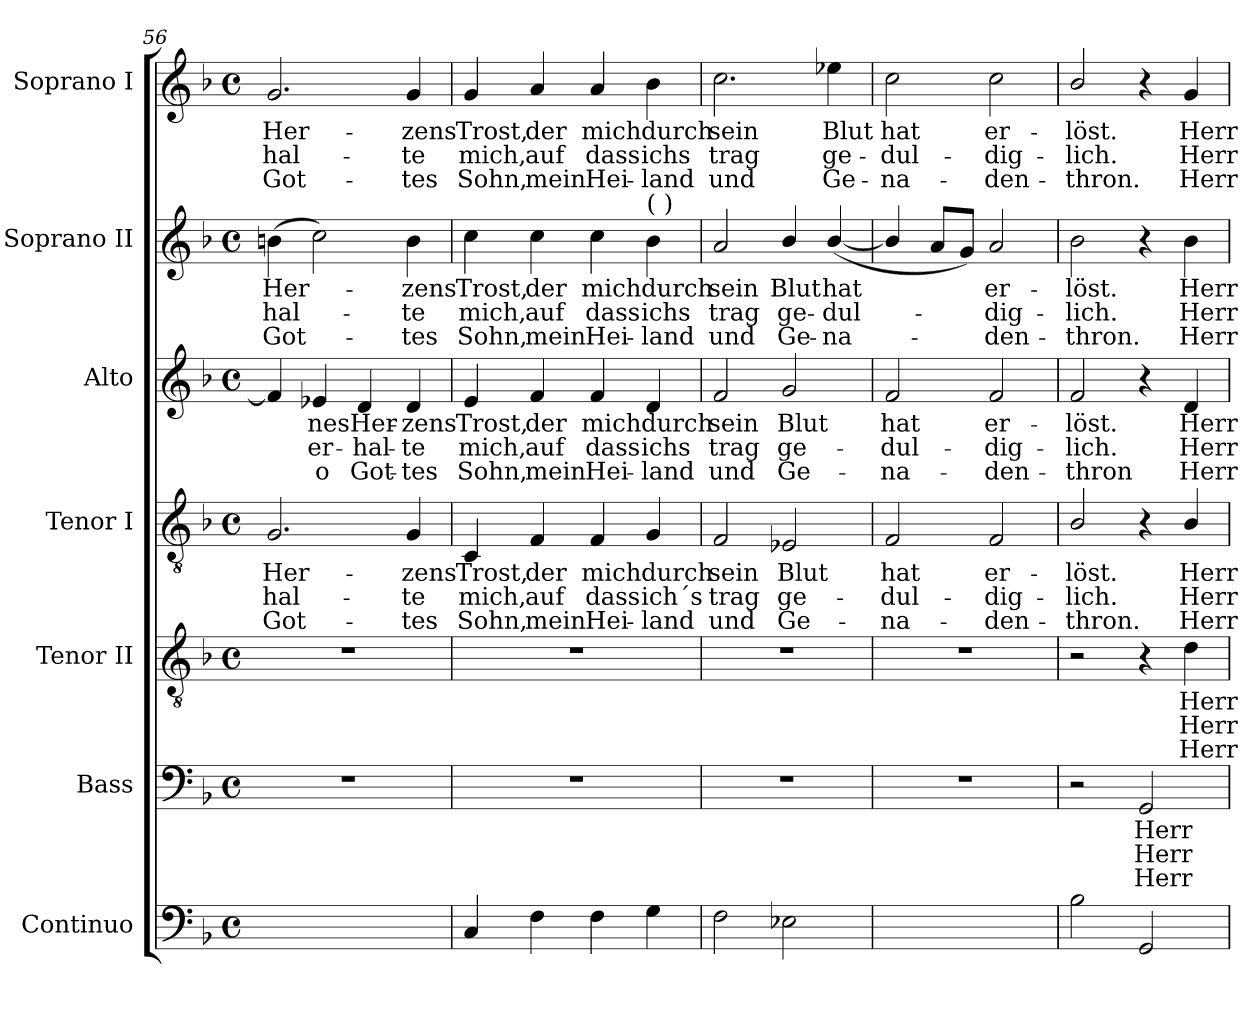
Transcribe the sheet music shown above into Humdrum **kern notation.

**kern	**text	**text	**kern	**text	**text	**text	**kern	**text	**text	**text	**kern	**text	**text	**text	**kern	**text	**text	**text	**kern	**text	**text	**text	**kern	**text	**text	**text
*part7	*part7	*part7	*part6	*part6	*part6	*part6	*part5	*part5	*part5	*part5	*part4	*part4	*part4	*part4	*part3	*part3	*part3	*part3	*part2	*part2	*part2	*part2	*part1	*part1	*part1	*part1
*staff7	*staff7	*staff7	*staff6	*staff6	*staff6	*staff6	*staff5	*staff5	*staff5	*staff5	*staff4	*staff4	*staff4	*staff4	*staff3	*staff3	*staff3	*staff3	*staff2	*staff2	*staff2	*staff2	*staff1	*staff1	*staff1	*staff1
*I"Continuo	*	*	*I"Bass	*	*	*	*I"Tenor II	*	*	*	*I"Tenor I	*	*	*	*I"Alto	*	*	*	*I"Soprano II	*	*	*	*I"Soprano I	*	*	*
*	*	*	*I'B	*	*	*	*I'T II	*	*	*	*I'T I	*	*	*	*I'A	*	*	*	*I'S II	*	*	*	*I'S I	*	*	*
*clefF4	*	*	*clefF4	*	*	*	*clefGv2	*	*	*	*clefGv2	*	*	*	*clefG2	*	*	*	*clefG2	*	*	*	*clefG2	*	*	*
*k[b-]	*	*	*k[b-]	*	*	*	*k[b-]	*	*	*	*k[b-]	*	*	*	*k[b-]	*	*	*	*k[b-]	*	*	*	*k[b-]	*	*	*
*F:	*	*	*F:	*	*	*	*F:	*	*	*	*F:	*	*	*	*F:	*	*	*	*F:	*	*	*	*F:	*	*	*
*M4/4	*	*	*M4/4	*	*	*	*M4/4	*	*	*	*M4/4	*	*	*	*M4/4	*	*	*	*M4/4	*	*	*	*M4/4	*	*	*
*met(c)	*	*	*met(c)	*	*	*	*met(c)	*	*	*	*met(c)	*	*	*	*met(c)	*	*	*	*met(c)	*	*	*	*met(c)	*	*	*
=56	=56	=56	=56	=56	=56	=56	=56	=56	=56	=56	=56	=56	=56	=56	=56	=56	=56	=56	=56	=56	=56	=56	=56	=56	=56	=56
!	!LO:LY:b	!	!	!	!	!	!	!	!	!	!	!LO:LY:b	!LO:LY:b	!LO:LY:b	!	!	!	!	!	!LO:LY:b	!LO:LY:b	!LO:LY:b	!	!LO:LY:b	!LO:LY:b	!LO:LY:b
[4Gyy	7	.	1r	.	.	.	1r	.	.	.	2.G	Her-	-hal-	-Got-	4f]	.	.	.	(>4bn	Her-	hal-	Got-	2.g	Her-	-hal-	-Got-
!	!LO:LY:b	!LO:LY:b	!	!	!	!	!	!	!	!	!	!	!	!	!	!LO:LY:b	!LO:LY:b	!LO:LY:b	!	!	!	!	!	!	!	!
4Gyy_	6	4	.	.	.	.	.	.	.	.	.	.	.	.	4e-X	nes	er-	-o	2cc)	.	.	.	.	.	.	.
!	!	!LO:LY:b	!	!	!	!	!	!	!	!	!	!	!	!	!	!LO:LY:b	!LO:LY:b	!LO:LY:b	!	!	!	!	!	!	!	!
4Gyy_	.	4	.	.	.	.	.	.	.	.	.	.	.	.	4d	Her-	-hal-	-Got-	.	.	.	.	.	.	.	.
!	!	!	!	!	!	!	!	!	!	!	!	!LO:LY:b	!LO:LY:b	!LO:LY:b	!	!LO:LY:b	!LO:LY:b	!LO:LY:b	!	!LO:LY:b	!LO:LY:b	!LO:LY:b	!	!LO:LY:b	!LO:LY:b	!LO:LY:b
4Gyy]	.	.	.	.	.	.	.	.	.	.	4G	-zens	te	tes	4d	-zens	te	tes	4b	zens	te	tes	4g	-zens	te	tes
=57	=57	=57	=57	=57	=57	=57	=57	=57	=57	=57	=57	=57	=57	=57	=57	=57	=57	=57	=57	=57	=57	=57	=57	=57	=57	=57
!	!	!	!	!	!	!	!	!	!	!	!	!LO:LY:b	!LO:LY:b	!LO:LY:b	!	!LO:LY:b	!LO:LY:b	!LO:LY:b	!	!LO:LY:b	!LO:LY:b	!LO:LY:b	!	!LO:LY:b	!LO:LY:b	!LO:LY:b
4C	.	.	1r	.	.	.	1r	.	.	.	4C	Trost,	mich,	Sohn,	4e	Trost,	mich,	Sohn,	4cc	Trost,	mich,	Sohn,	4g	Trost,	mich,	Sohn,
!	!	!	!	!	!	!	!	!	!	!	!	!LO:LY:b	!LO:LY:b	!LO:LY:b	!	!LO:LY:b	!LO:LY:b	!LO:LY:b	!	!LO:LY:b	!LO:LY:b	!LO:LY:b	!	!LO:LY:b	!LO:LY:b	!LO:LY:b
4F	.	.	.	.	.	.	.	.	.	.	4F	der	auf	mein	4f	der	auf	mein	4cc	der	auf	mein	4a	der	auf	mein
!	!	!	!	!	!	!	!	!	!	!	!	!LO:LY:b	!LO:LY:b	!LO:LY:b	!	!LO:LY:b	!LO:LY:b	!LO:LY:b	!	!LO:LY:b	!LO:LY:b	!LO:LY:b	!	!LO:LY:b	!LO:LY:b	!LO:LY:b
4F	.	.	.	.	.	.	.	.	.	.	4F	mich	dass	Hei-	4f	mich	dass	Hei-	4cc	mich	dass	Hei-	4a	mich	dass	Hei-
!	!	!	!	!	!	!	!	!	!	!	!	!	!	!	!	!	!	!	!LO:TX:a:t=(  )	!	!	!	!	!	!	!
!	!	!	!	!	!	!	!	!	!	!	!	!LO:LY:b	!LO:LY:b	!LO:LY:b	!	!LO:LY:b	!LO:LY:b	!LO:LY:b	!	!LO:LY:b	!LO:LY:b	!LO:LY:b	!	!LO:LY:b	!LO:LY:b	!LO:LY:b
4G	.	.	.	.	.	.	.	.	.	.	4G	-durch	ich´s	land	4d	-durch	ichs	land	4b-	-durch	ichs	land	4b-	-durch	ichs	land
=58	=58	=58	=58	=58	=58	=58	=58	=58	=58	=58	=58	=58	=58	=58	=58	=58	=58	=58	=58	=58	=58	=58	=58	=58	=58	=58
!	!	!	!	!	!	!	!	!	!	!	!	!LO:LY:b	!LO:LY:b	!LO:LY:b	!	!LO:LY:b	!LO:LY:b	!LO:LY:b	!	!LO:LY:b	!LO:LY:b	!LO:LY:b	!	!LO:LY:b	!LO:LY:b	!LO:LY:b
2F	.	.	1r	.	.	.	1r	.	.	.	2F	sein	trag	und	2f	sein	trag	und	2a	sein	trag	und	2.cc	sein	trag	und
!	!	!	!	!	!	!	!	!	!	!	!	!LO:LY:b	!LO:LY:b	!LO:LY:b	!	!LO:LY:b	!LO:LY:b	!LO:LY:b	!	!LO:LY:b	!LO:LY:b	!LO:LY:b	!	!	!	!
2E-X	.	.	.	.	.	.	.	.	.	.	2E-X	Blut	ge-	-Ge-	2g	Blut	ge-	-Ge-	4b-/	Blut	ge-	-Ge-	.	.	.	.
!	!	!	!	!	!	!	!	!	!	!	!	!	!	!	!	!	!	!	!	!LO:LY:b	!LO:LY:b	!LO:LY:b	!	!LO:LY:b	!LO:LY:b	!LO:LY:b
.	.	.	.	.	.	.	.	.	.	.	.	.	.	.	.	.	.	.	(<[4b-/	-hat	dul-	na-	4ee-X	Blut	ge-	-Ge-
=59	=59	=59	=59	=59	=59	=59	=59	=59	=59	=59	=59	=59	=59	=59	=59	=59	=59	=59	=59	=59	=59	=59	=59	=59	=59	=59
!	!LO:LY:b	!	!	!	!	!	!	!	!	!	!	!LO:LY:b	!LO:LY:b	!LO:LY:b	!	!LO:LY:b	!LO:LY:b	!LO:LY:b	!	!	!	!	!	!LO:LY:b	!LO:LY:b	!LO:LY:b
[2Fyy	4	.	1r	.	.	.	1r	.	.	.	2F	-hat	dul-	-na-	2f	-hat	dul-	-na-	4b-/]	.	.	.	2cc	-hat	dul-	-na-
.	.	.	.	.	.	.	.	.	.	.	.	.	.	.	.	.	.	.	8aL	.	.	.	.	.	.	.
.	.	.	.	.	.	.	.	.	.	.	.	.	.	.	.	.	.	.	8gJ)	.	.	.	.	.	.	.
!	!LO:LY:b	!	!	!	!	!	!	!	!	!	!	!LO:LY:b	!LO:LY:b	!LO:LY:b	!	!LO:LY:b	!LO:LY:b	!LO:LY:b	!	!LO:LY:b	!LO:LY:b	!LO:LY:b	!	!LO:LY:b	!LO:LY:b	!LO:LY:b
2Fyy]	3	.	.	.	.	.	.	.	.	.	2F	-er-	-dig-	-den-	2f	-er-	-dig-	-den-	2a	er-	-dig-	-den-	2cc	-er-	-dig-	-den-
=60	=60	=60	=60	=60	=60	=60	=60	=60	=60	=60	=60	=60	=60	=60	=60	=60	=60	=60	=60	=60	=60	=60	=60	=60	=60	=60
!	!	!	!	!	!	!	!	!	!	!	!	!LO:LY:b	!LO:LY:b	!LO:LY:b	!	!LO:LY:b	!LO:LY:b	!LO:LY:b	!	!LO:LY:b	!LO:LY:b	!LO:LY:b	!	!LO:LY:b	!LO:LY:b	!LO:LY:b
2B-	.	.	2r	.	.	.	2r	.	.	.	2B-/	-löst.	lich.	thron.	2f	-löst.	lich.	thron	2b-	-löst.	lich.	thron.	2b-/	-löst.	lich.	thron.
!	!	!	!	!LO:LY:b	!LO:LY:b	!LO:LY:b	!	!	!	!	!	!	!	!	!	!	!	!	!	!	!	!	!	!	!	!
2GG	.	.	2GG	Herr	Herr	Herr	4r	.	.	.	4r	.	.	.	4r	.	.	.	4r	.	.	.	4r	.	.	.
!	!	!	!	!	!	!	!	!LO:LY:b	!LO:LY:b	!LO:LY:b	!	!LO:LY:b	!LO:LY:b	!LO:LY:b	!	!LO:LY:b	!LO:LY:b	!LO:LY:b	!	!LO:LY:b	!LO:LY:b	!LO:LY:b	!	!LO:LY:b	!LO:LY:b	!LO:LY:b
.	.	.	.	.	.	.	4d	Herr	Herr	Herr	4B-/	Herr	Herr	Herr	4d	Herr	Herr	Herr	4b-	Herr	Herr	Herr	4g	Herr	Herr	Herr
=	=	=	=	=	=	=	=	=	=	=	=	=	=	=	=	=	=	=	=	=	=	=	=	=	=	=
*-	*-	*-	*-	*-	*-	*-	*-	*-	*-	*-	*-	*-	*-	*-	*-	*-	*-	*-	*-	*-	*-	*-	*-	*-	*-	*-
